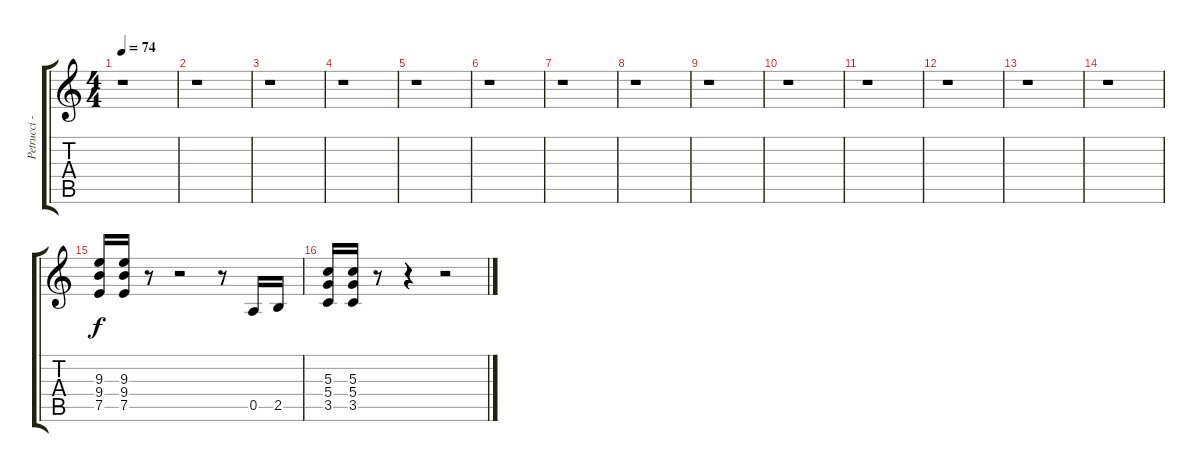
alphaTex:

\track ("Petrucci - Distortion 6st." "Petrucci -") {instrument overdrivenguitar}
\staff {score tabs}
\tuning (E4 B3 G3 D3 A2 E2) {hide}
\ts (4 4)
\tempo 74
\clef g2
\ks c
r.1{dy f} |
r.1 |
r.1 |
r.1 |
r.1 |
r.1 |
r.1 |
r.1 |
r.1 |
r.1 |
r.1 |
r.1 |
r.1 |
r.1 |
(9.3 9.4 7.5).16 (9.3 9.4 7.5).16 r.8 r.2 r.8 0.5.16 2.5.16 |
(5.3 5.4 3.5).16 (5.3 5.4 3.5).16 r.8 r.4 r.2
